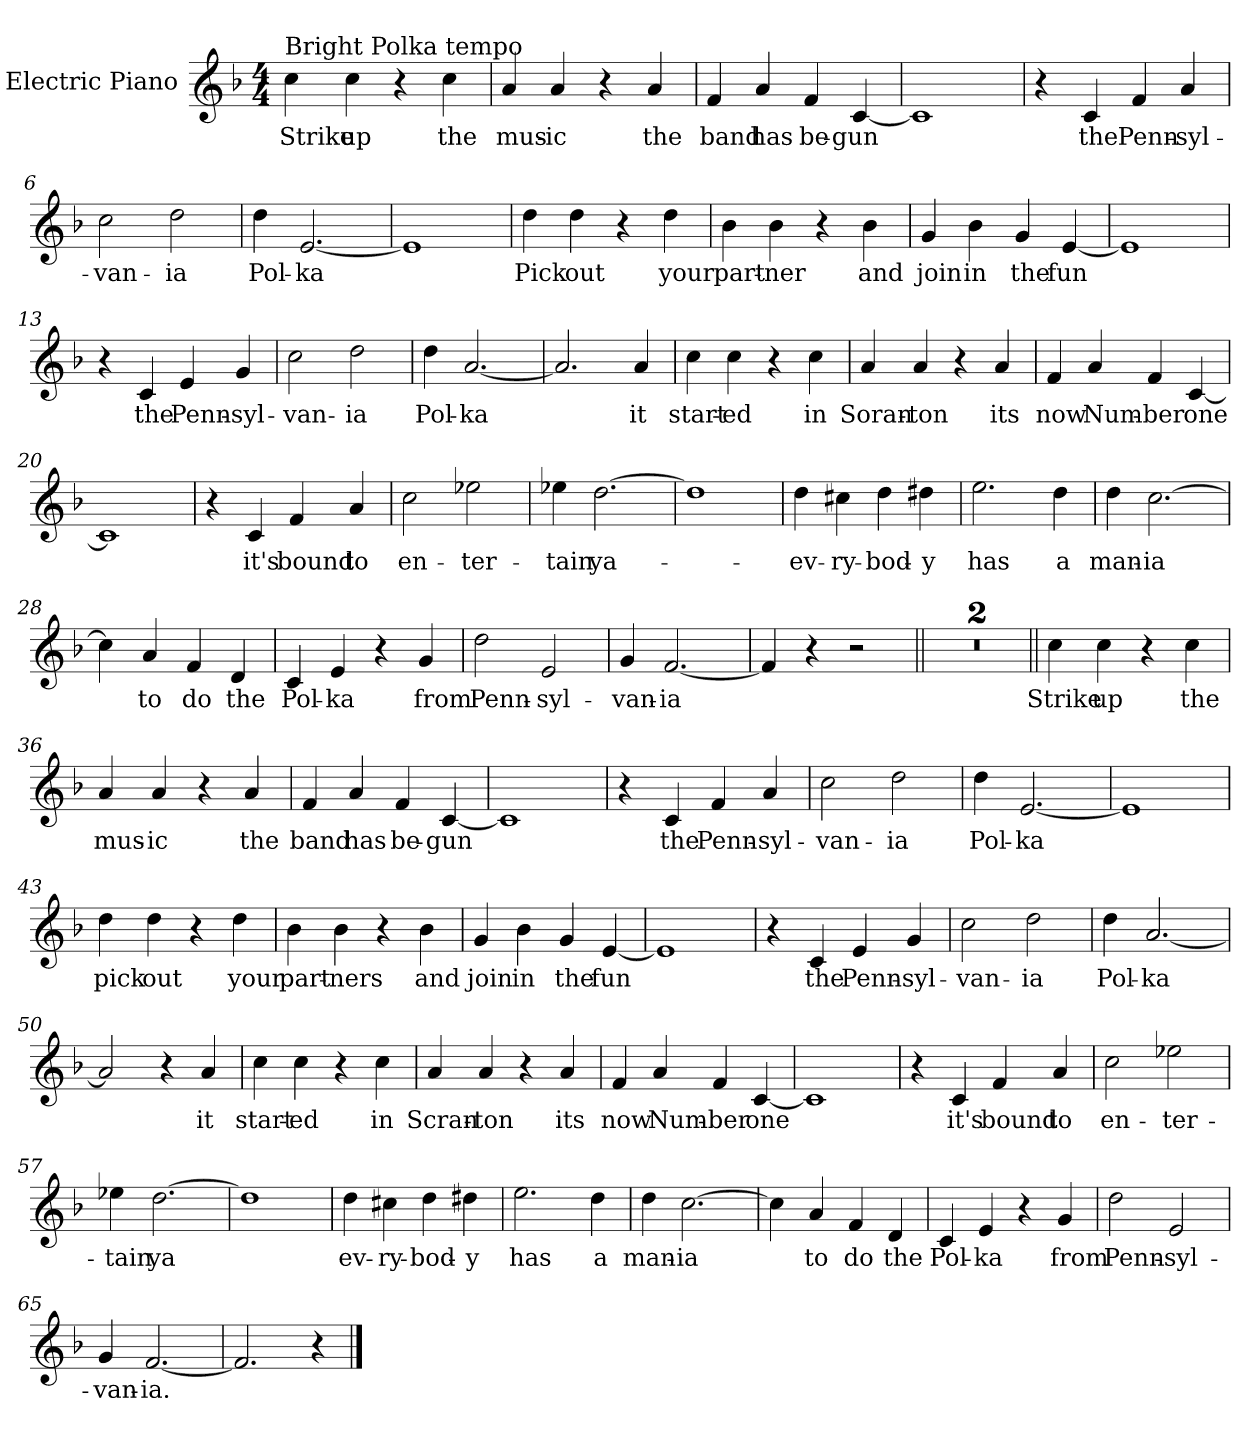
**kern	**text
*part1	*part1
*staff1	*staff1
*I"Electric Piano	*
*I'E.Pno	*
*clefG2	*
*k[b-]	*
*F:	*
*M4/4	*
=1	=1
!LO:TX:a:t=Bright Polka tempo	!
4cc\	Strike
4cc\	up
4r	.
4cc\	the
=2	=2
4a/	mus-
4a/	-ic
4r	.
4a/	the
=3	=3
4f/	band
4a/	has
4f/	be-
[4c/	-gun
=4	=4
1c]	.
=5	=5
4r	.
4c/	the
4f/	Penn-
4a/	-syl-
=6	=6
2cc\	-van-
2dd\	-ia
=7	=7
4dd\	Pol-
[2.e/	ka
=8	=8
1e]	.
!!LO:LB:g=z
=9	=9
4dd\	Pick
4dd\	out
4r	.
4dd\	your
=10	=10
4b-\	part-
4b-\	-ner
4r	.
4b-\	and
=11	=11
4g/	join
4b-\	in
4g/	the
[4e/	fun
=12	=12
1e]	.
=13	=13
4r	.
4c/	the
4e/	Penn-
4g/	-syl-
=14	=14
2cc\	-van-
2dd\	-ia
=15	=15
4dd\	Pol-
[2.a/	-ka
=16	=16
2.a/]	.
4a/	it
!!LO:LB:g=z
=17	=17
4cc\	start-
4cc\	-ed
4r	.
4cc\	in
=18	=18
4a/	Soran-
4a/	-ton
4r	.
4a/	its
=19	=19
4f/	now
4a/	Num-
4f/	-ber
[4c/	one
=20	=20
1c]	.
=21	=21
4r	.
4c/	it's
4f/	bound
4a/	to
=22	=22
2cc\	en-
2ee-X\	-ter-
=23	=23
4ee-X\	-tain
[2.dd\	ya-
=24	=24
1dd]	.
!!LO:LB:g=z
=25	=25
4dd\	ev-
4cc#X\	-ry-
4dd\	-bod-
4dd#X\	-y
=26	=26
2.ee\	has
4dd\	a
=27	=27
4dd\	man-
[2.cc\	-ia
=28	=28
4cc\]	.
4a/	to
4f/	do
4d/	the
=29	=29
4c/	Pol-
4e/	-ka
4r	.
4g/	from
=30	=30
2dd\	Penn-
2e/	-syl-
=31	=31
4g/	-van-
[2.f/	-ia
=32	=32
4f/]	.
4r	.
2r	.
!!LO:LB:g=z
=33||	=33||
1r	.
=34	=34
1r	.
=35||	=35||
4cc\	Strike
4cc\	up
4r	.
4cc\	the
=36	=36
4a/	mus-
4a/	-ic
4r	.
4a/	the
=37	=37
4f/	band
4a/	has
4f/	be-
[4c/	-gun
=38	=38
1c]	.
!!LO:LB:g=z
=39	=39
4r	.
4c/	the
4f/	Penn-
4a/	-syl-
=40	=40
2cc\	-van-
2dd\	-ia
=41	=41
4dd\	Pol-
[2.e/	-ka
=42	=42
1e]	.
=43	=43
4dd\	pick
4dd\	out
4r	.
4dd\	your
=44	=44
4b-\	part-
4b-\	-ners
4r	.
4b-\	and
=45	=45
4g/	join
4b-\	in
4g/	the
[4e/	fun
=46	=46
1e]	.
!!LO:LB:g=z
=47	=47
4r	.
4c/	the
4e/	Penn-
4g/	-syl-
=48	=48
2cc\	-van-
2dd\	-ia
=49	=49
4dd\	Pol-
[2.a/	-ka
=50	=50
2a/]	.
4r	.
4a/	it
=51	=51
4cc\	start-
4cc\	-ed
4r	.
4cc\	in
=52	=52
4a/	Scran-
4a/	-ton
4r	.
4a/	its
=53	=53
4f/	now
4a/	Num-
4f/	-ber
[4c/	one
=54	=54
1c]	.
!!LO:LB:g=z
=55	=55
4r	.
4c/	it's
4f/	bound
4a/	to
=56	=56
2cc\	en-
2ee-X\	-ter-
=57	=57
4ee-X\	-tain
[2.dd\	ya
=58	=58
1dd]	.
!!LO:LB:g=z
=59	=59
4dd\	ev-
4cc#X\	-ry-
4dd\	-bod-
4dd#X\	-y
=60	=60
2.ee\	has
4dd\	a
=61	=61
4dd\	man-
[2.cc\	-ia
=62	=62
4cc\]	.
4a/	to
4f/	do
4d/	the
=63	=63
4c/	Pol-
4e/	ka
4r	.
4g/	from
=64	=64
2dd\	Penn-
2e/	-syl-
=65	=65
4g/	-van-
[2.f/	-ia.
=66	=66
2.f/]	.
4r	.
==	==
*-	*-
